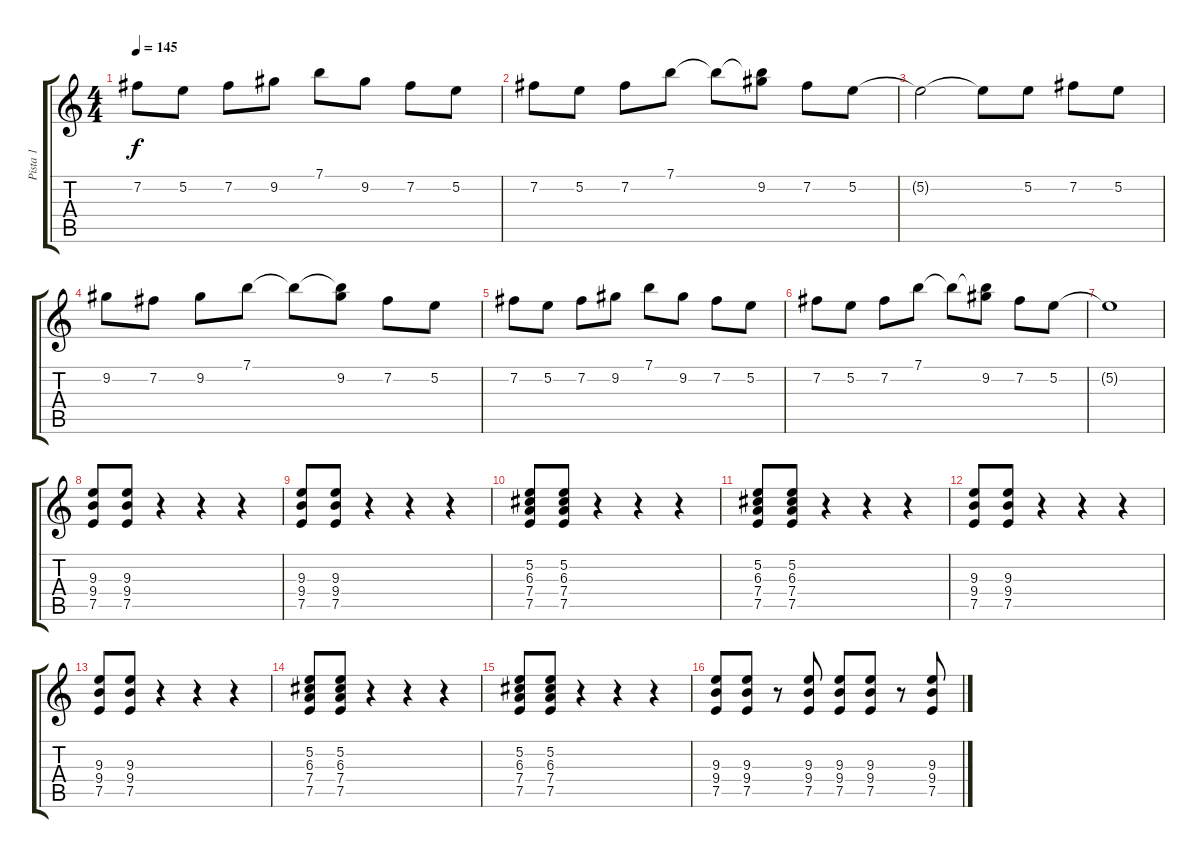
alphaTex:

\track ("Pista 1" "Pista 1") {instrument distortionguitar}
\staff {score tabs}
\tuning (E4 B3 G3 D3 A2 E2) {hide}
\ts (4 4)
\tempo 145
\clef g2
\ks c
7.2.8{dy f} 5.2.8 7.2.8 9.2.8 7.1.8 9.2.8 7.2.8 5.2.8 |
7.2.8 5.2.8 7.2.8 7.1.8 7.1{t}.8 (7.1{t} 9.2).8 7.2.8 5.2.8 |
5.2{t}.2 5.2{t}.8 5.2.8 7.2.8 5.2.8 |
9.2.8 7.2.8 9.2.8 7.1.8 7.1{t}.8 (7.1{t} 9.2).8 7.2.8 5.2.8 |
7.2.8 5.2.8 7.2.8 9.2.8 7.1.8 9.2.8 7.2.8 5.2.8 |
7.2.8 5.2.8 7.2.8 7.1.8 7.1{t}.8 (7.1{t} 9.2).8 7.2.8 5.2.8 |
5.2{t}.1 |
(9.3 9.4 7.5).8 (9.3 9.4 7.5).8 r.4 r.4 r.4 |
(9.3 9.4 7.5).8 (9.3 9.4 7.5).8 r.4 r.4 r.4 |
(5.2 6.3 7.4 7.5).8 (5.2 6.3 7.4 7.5).8 r.4 r.4 r.4 |
(5.2 6.3 7.4 7.5).8 (5.2 6.3 7.4 7.5).8 r.4 r.4 r.4 |
(9.3 9.4 7.5).8 (9.3 9.4 7.5).8 r.4 r.4 r.4 |
(9.3 9.4 7.5).8 (9.3 9.4 7.5).8 r.4 r.4 r.4 |
(5.2 6.3 7.4 7.5).8 (5.2 6.3 7.4 7.5).8 r.4 r.4 r.4 |
(5.2 6.3 7.4 7.5).8 (5.2 6.3 7.4 7.5).8 r.4 r.4 r.4 |
(9.3 9.4 7.5).8 (9.3 9.4 7.5).8 r.8 (9.3 9.4 7.5).8 (9.3 9.4 7.5).8 (9.3 9.4 7.5).8 r.8 (9.3 9.4 7.5).8
